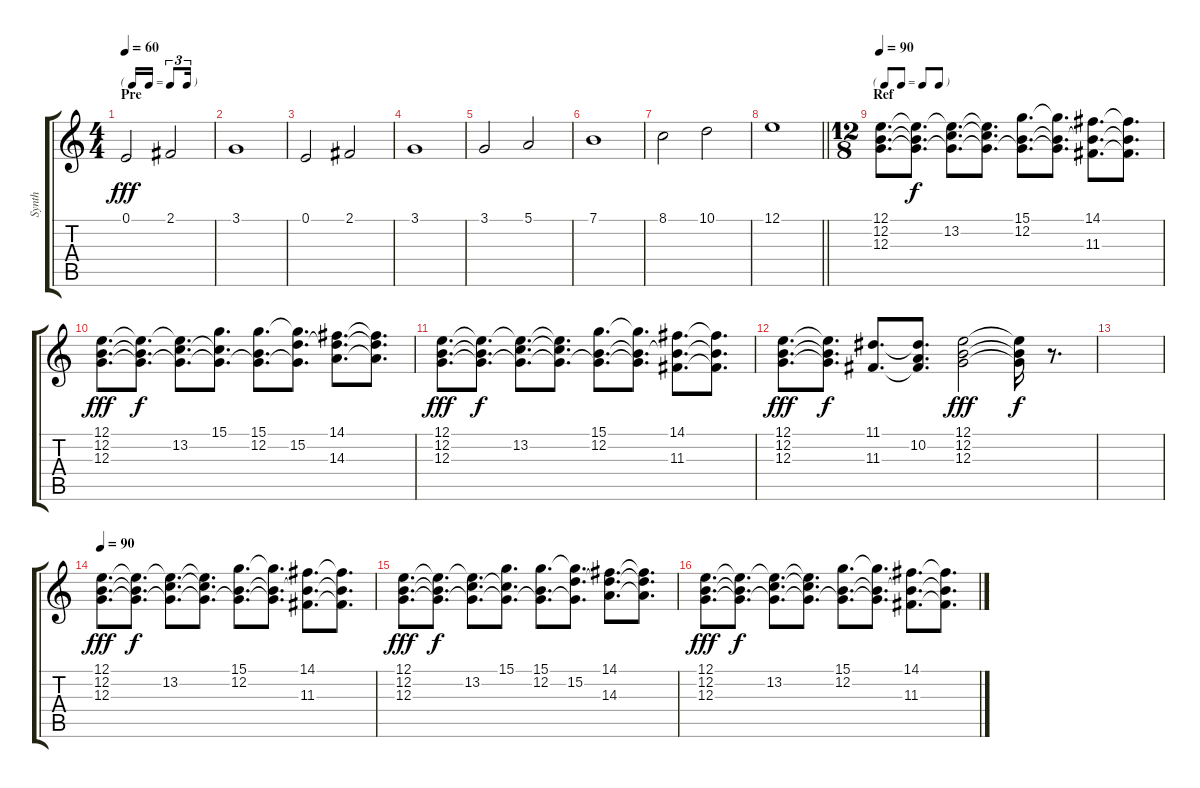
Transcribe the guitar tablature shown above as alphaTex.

\track ("Synth" "Synth") {instrument synthstrings2}
\staff {score tabs}
\tuning (E4 B3 G3 D3 A2 E2) {hide}
\ts (4 4)
\tf triplet16th
\section ("" "Pre")
\tempo 60
\clef g2
\ks c
0.1.2{dy fff volume 11} 2.1.2 |
3.1.1 |
0.1.2 2.1.2 |
3.1.1 |
3.1.2 5.1.2 |
7.1.1 |
8.1.2 10.1.2 |
\barLineRight lightlight
12.1.1 |
\ts (12 8)
\tf none
\section ("" "Ref")
\tempo 90
(12.1 12.2 12.3).8{d instrument stringensemble1} (12.1{t} 12.2{t} 12.3{t}).8{d dy f} (12.1{t} 13.2 12.3{t}).8{d} (12.1{t} 13.2{t} 12.3{t}).8{d} (15.1 12.2 12.3{t}).8{d} (15.1{t} 12.2{t} 12.3{t}).8{d} (14.1 12.2{t} 11.3).8{d} (14.1{t} 12.2{t} 11.3{t}).8{d} |
(12.1 12.2 12.3).8{d dy fff} (12.1{t} 12.2{t} 12.3{t}).8{d dy f} (12.1{t} 13.2 12.3{t}).8{d} (15.1 13.2{t} 12.3{t}).8{d} (15.1 12.2 12.3{t}).8{d} (15.1{t} 15.2 12.3{t}).8{d} (14.1 15.2{t} 14.3).8{d} (14.1{t} 15.2{t} 14.3{t}).8{d} |
(12.1 12.2 12.3).8{d dy fff} (12.1{t} 12.2{t} 12.3{t}).8{d dy f} (12.1{t} 13.2 12.3{t}).8{d} (12.1{t} 13.2{t} 12.3{t}).8{d} (15.1 12.2 12.3{t}).8{d} (15.1{t} 12.2{t} 12.3{t}).8{d} (14.1 12.2{t} 11.3).8{d} (14.1{t} 12.2{t} 11.3{t}).8{d} |
(12.1 12.2 12.3).8{d dy fff} (12.1{t} 12.2{t} 12.3{t}).8{d dy f} (11.1 11.3).8{d} (11.1{t} 10.2 11.3{t}).8{d} (12.1 12.2 12.3).2{dy fff} (12.1{t} 12.2{t} 12.3{t}).16{dy f} r.8{d} |
|
\tempo 90
(12.1 12.2 12.3).8{d dy fff} (12.1{t} 12.2{t} 12.3{t}).8{d dy f} (12.1{t} 13.2 12.3{t}).8{d} (12.1{t} 13.2{t} 12.3{t}).8{d} (15.1 12.2 12.3{t}).8{d} (15.1{t} 12.2{t} 12.3{t}).8{d} (14.1 12.2{t} 11.3).8{d} (14.1{t} 12.2{t} 11.3{t}).8{d} |
(12.1 12.2 12.3).8{d dy fff} (12.1{t} 12.2{t} 12.3{t}).8{d dy f} (12.1{t} 13.2 12.3{t}).8{d} (15.1 13.2{t} 12.3{t}).8{d} (15.1 12.2 12.3{t}).8{d} (15.1{t} 15.2 12.3{t}).8{d} (14.1 15.2{t} 14.3).8{d} (14.1{t} 15.2{t} 14.3{t}).8{d} |
(12.1 12.2 12.3).8{d dy fff} (12.1{t} 12.2{t} 12.3{t}).8{d dy f} (12.1{t} 13.2 12.3{t}).8{d} (12.1{t} 13.2{t} 12.3{t}).8{d} (15.1 12.2 12.3{t}).8{d} (15.1{t} 12.2{t} 12.3{t}).8{d} (14.1 12.2{t} 11.3).8{d} (14.1{t} 12.2{t} 11.3{t}).8{d}
